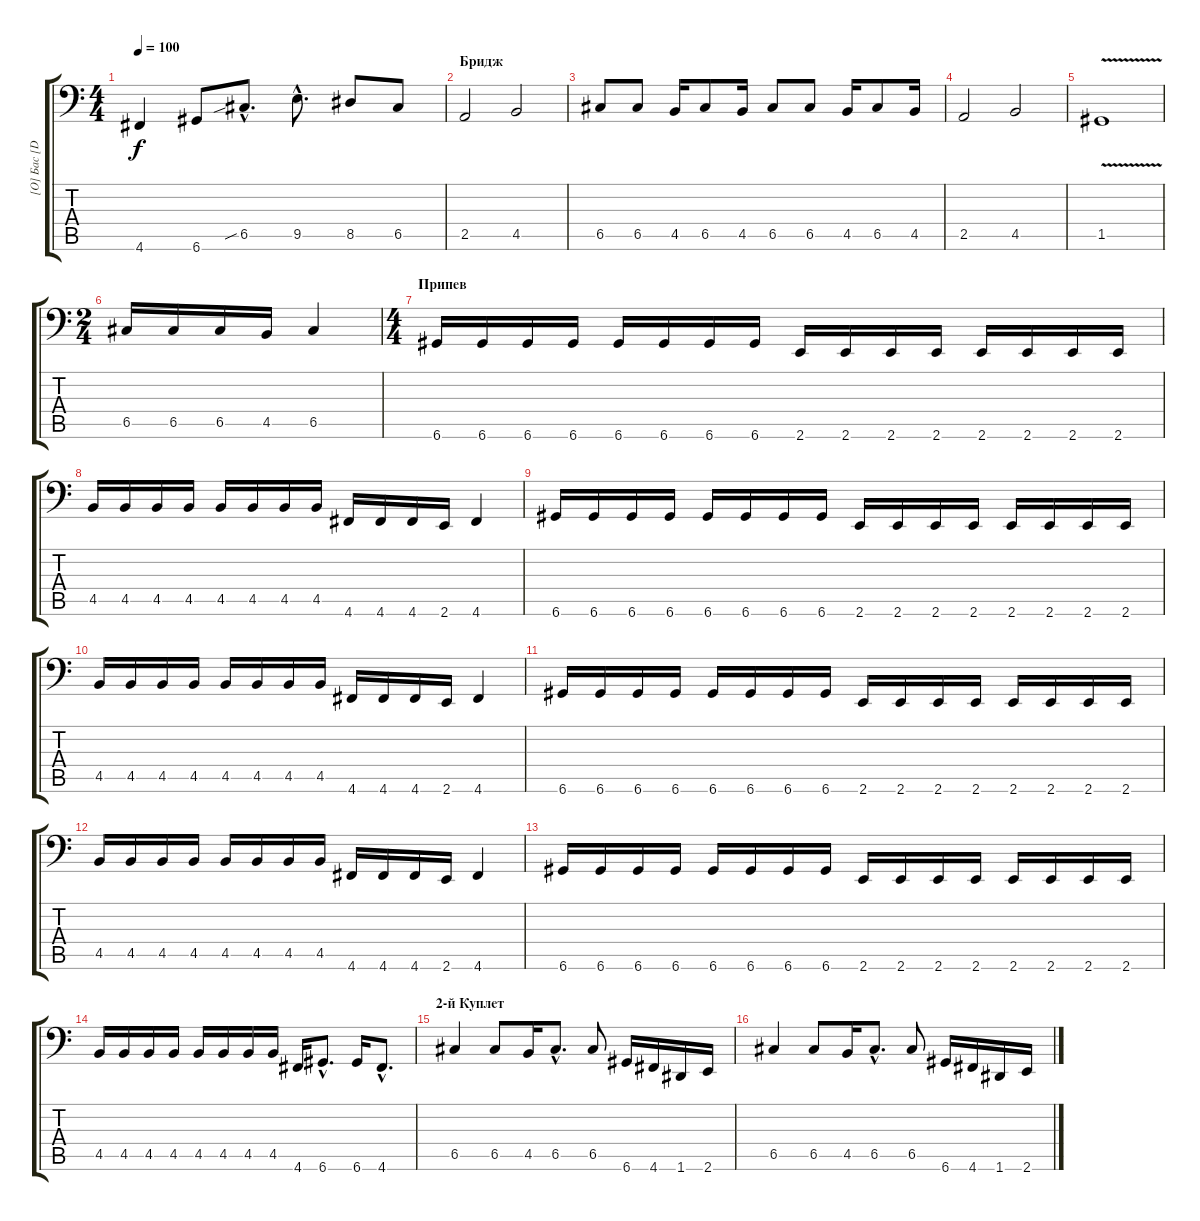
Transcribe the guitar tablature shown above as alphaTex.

\track ("[O] Бас [Denver]" "[O] Бас [D") {instrument electricbasspick}
\staff {score tabs}
\tuning (D3 A2 F2 C2 G1 D1) {hide}
\ts (4 4)
\tempo 100
\clef f4
\ks c
4.6.4{dy f} 6.6.8 6.5{sib hac}.8{d} 9.5{hac}.8{d} 8.5.8 6.5.8 |
\section ("" "Бридж")
2.5.2 4.5.2 |
6.5.8 6.5.8 4.5.16 6.5.8 4.5.16 6.5.8 6.5.8 4.5.16 6.5.8 4.5.16 |
2.5.2 4.5.2 |
1.5{v}.1 |
\ts (2 4)
6.5.16 6.5.16 6.5.16 4.5.16 6.5.4 |
\ts (4 4)
\section ("" "Припев")
6.6.16 6.6.16 6.6.16 6.6.16 6.6.16 6.6.16 6.6.16 6.6.16 2.6.16 2.6.16 2.6.16 2.6.16 2.6.16 2.6.16 2.6.16 2.6.16 |
4.5.16 4.5.16 4.5.16 4.5.16 4.5.16 4.5.16 4.5.16 4.5.16 4.6.16 4.6.16 4.6.16 2.6.16 4.6.4 |
6.6.16 6.6.16 6.6.16 6.6.16 6.6.16 6.6.16 6.6.16 6.6.16 2.6.16 2.6.16 2.6.16 2.6.16 2.6.16 2.6.16 2.6.16 2.6.16 |
4.5.16 4.5.16 4.5.16 4.5.16 4.5.16 4.5.16 4.5.16 4.5.16 4.6.16 4.6.16 4.6.16 2.6.16 4.6.4 |
6.6.16 6.6.16 6.6.16 6.6.16 6.6.16 6.6.16 6.6.16 6.6.16 2.6.16 2.6.16 2.6.16 2.6.16 2.6.16 2.6.16 2.6.16 2.6.16 |
4.5.16 4.5.16 4.5.16 4.5.16 4.5.16 4.5.16 4.5.16 4.5.16 4.6.16 4.6.16 4.6.16 2.6.16 4.6.4 |
6.6.16 6.6.16 6.6.16 6.6.16 6.6.16 6.6.16 6.6.16 6.6.16 2.6.16 2.6.16 2.6.16 2.6.16 2.6.16 2.6.16 2.6.16 2.6.16 |
4.5.16 4.5.16 4.5.16 4.5.16 4.5.16 4.5.16 4.5.16 4.5.16 4.6.16 6.6{hac}.8{d} 6.6.16 4.6{hac}.8{d} |
\section ("" "2-й Куплет")
6.5.4 6.5.8 4.5.16 6.5{hac}.8{d} 6.5.8 6.6.16 4.6.16 1.6.16 2.6.16 |
6.5.4 6.5.8 4.5.16 6.5{hac}.8{d} 6.5.8 6.6.16 4.6.16 1.6.16 2.6.16
